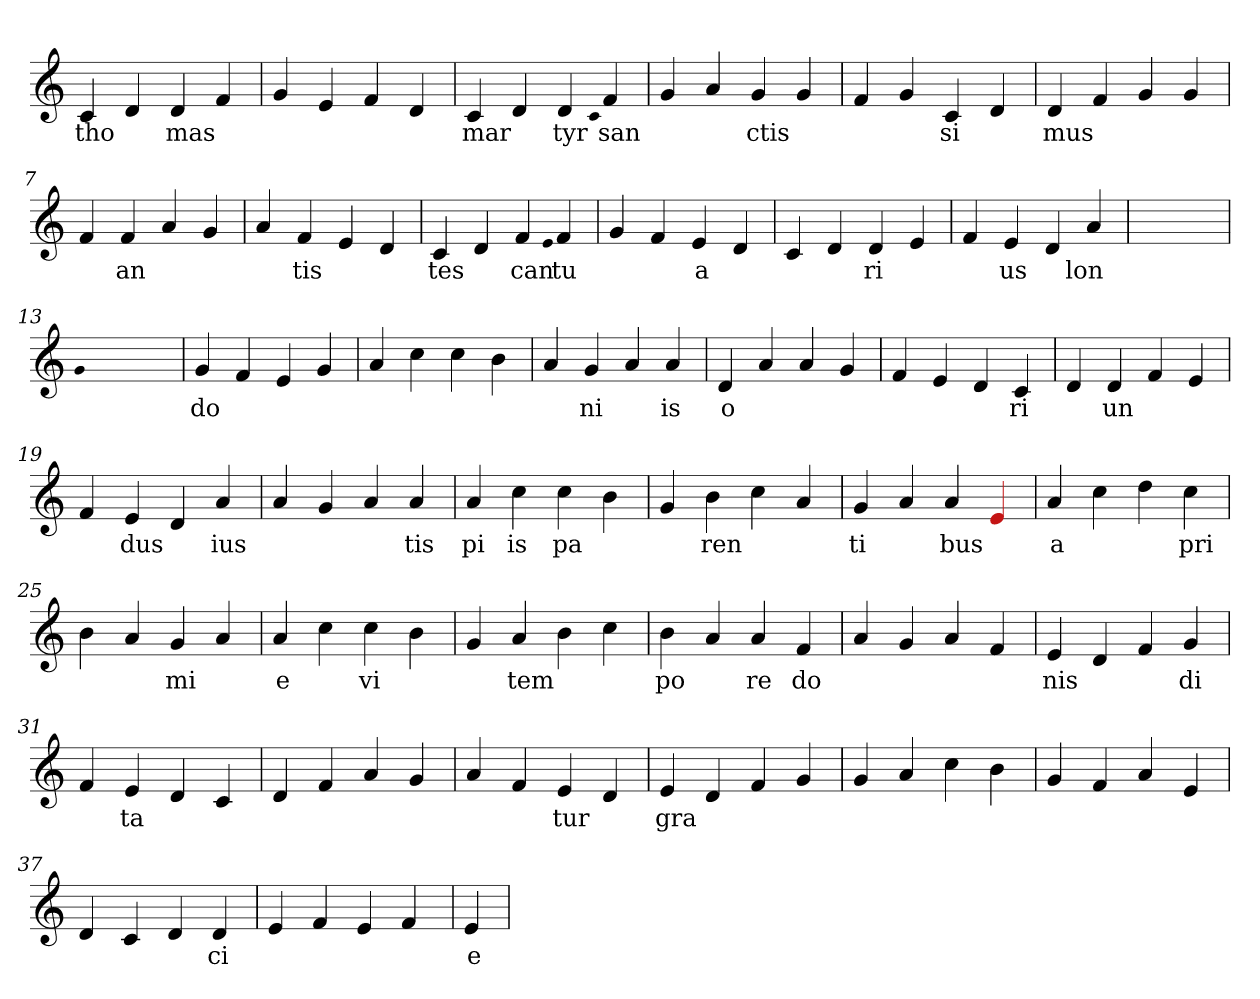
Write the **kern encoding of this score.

**kern	**text
*part1	*part1
*staff1	*staff1
*clefG2	*
=1	=1
4c	tho
4d	.
4d	mas
4f	.
=2	=2
4g	.
4e	.
4f	.
4d	.
=3	=3
4c	mar
4d	.
4d	tyr
qqc	.
4f	san
=4	=4
4g	.
4a	.
4g	ctis
4g	.
=5	=5
4f	.
4g	.
4c	si
4d	.
=6	=6
4d	mus
4f	.
4g	.
4g	.
=7	=7
4f	.
4f	an
4a	.
4g	.
=8	=8
4a	.
4f	tis
4e	.
4d	.
=9	=9
4c	tes
4d	.
4f	can
qqe	.
4f	tu
=10	=10
4g	.
4f	.
4e	a
4d	.
=11	=11
4c	.
4d	.
4d	ri
4e	.
=12	=12
4f	.
4e	us
4d	.
4a	lon
=13	=13
1ryy	.
=13	=13
qqg	.
1ryy	.
=13	=13
4g	do
4f	.
4e	.
4g	.
=14	=14
4a	.
4cc	.
4cc	.
4b	.
=15	=15
4a	.
4g	ni
4a	.
4a	is
=16	=16
4d	o
4a	.
4a	.
4g	.
=17	=17
4f	.
4e	.
4d	.
4c	ri
=18	=18
4d	.
4d	un
4f	.
4e	.
=19	=19
4f	.
4e	dus
4d	.
4a	ius
=20	=20
4a	.
4g	.
4a	.
4a	tis
=21	=21
4a	pi
4cc	is
4cc	pa
4b	.
=22	=22
4g	.
4b	ren
4cc	.
4a	.
=23	=23
4g	ti
4a	.
4a	bus
4Re	.
=24	=24
4a	a
4cc	.
4dd	.
4cc	pri
=25	=25
4b	.
4a	.
4g	mi
4a	.
=26	=26
4a	e
4cc	.
4cc	vi
4b	.
=27	=27
4g	.
4a	tem
4b	.
4cc	.
=28	=28
4b	po
4a	.
4a	re
4f	do
=29	=29
4a	.
4g	.
4a	.
4f	.
=30	=30
4e	nis
4d	.
4f	.
4g	di
=31	=31
4f	.
4e	ta
4d	.
4c	.
=32	=32
4d	.
4f	.
4a	.
4g	.
=33	=33
4a	.
4f	.
4e	tur
4d	.
=34	=34
4e	gra
4d	.
4f	.
4g	.
=35	=35
4g	.
4a	.
4cc	.
4b	.
=36	=36
4g	.
4f	.
4a	.
4e	.
=37	=37
4d	.
4c	.
4d	.
4d	ci
=38	=38
4e	.
4f	.
4e	.
4f	.
=39	=39
4e	e
=	=
*-	*-
